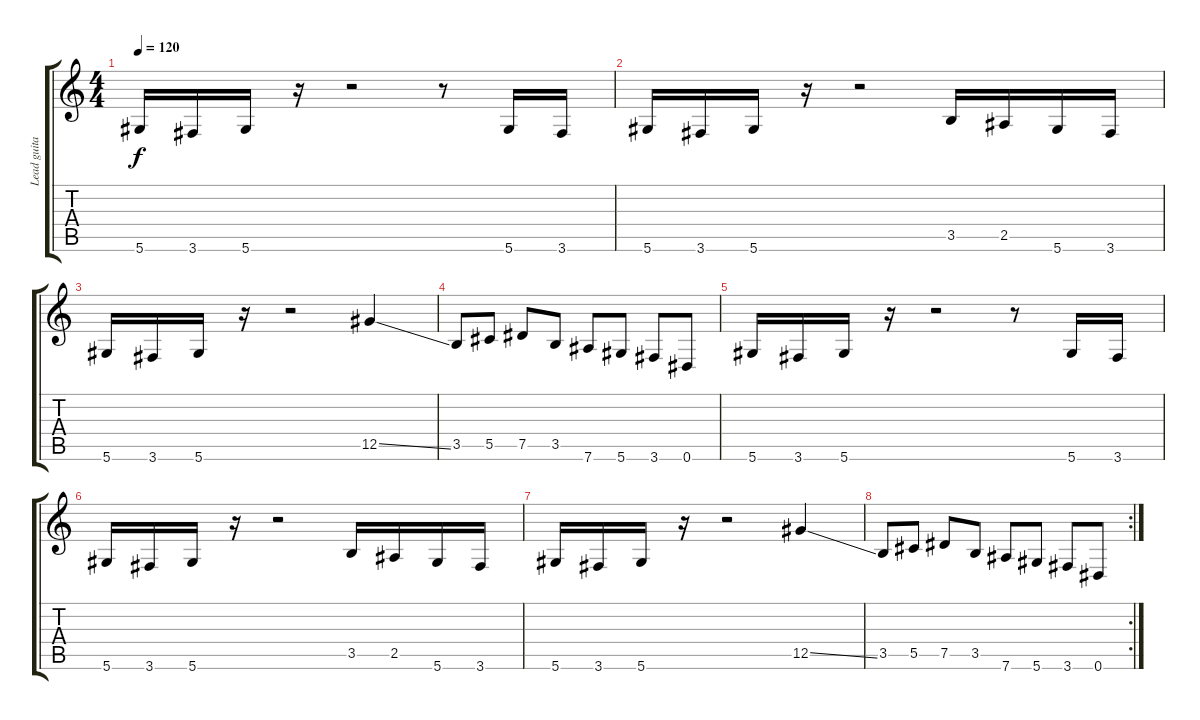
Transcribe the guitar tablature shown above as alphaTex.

\track ("Lead guitar" "Lead guita") {instrument distortionguitar}
\staff {score tabs}
\tuning (Eb4 Bb3 Gb3 Db3 Ab2 Eb2) {hide}
\ts (4 4)
\tempo 120
\clef g2
\ks c
5.6.16{dy f} 3.6.16 5.6.16 r.16 r.2 r.8 5.6.16 3.6.16 |
5.6.16 3.6.16 5.6.16 r.16 r.2 3.5.16 2.5.16 5.6.16 3.6.16 |
5.6.16 3.6.16 5.6.16 r.16 r.2 12.5{ss}.4 |
3.5.8 5.5.8 7.5.8 3.5.8 7.6.8 5.6.8 3.6.8 0.6.8 |
5.6.16 3.6.16 5.6.16 r.16 r.2 r.8 5.6.16 3.6.16 |
5.6.16 3.6.16 5.6.16 r.16 r.2 3.5.16 2.5.16 5.6.16 3.6.16 |
5.6.16 3.6.16 5.6.16 r.16 r.2 12.5{ss}.4 |
\rc 2
3.5.8 5.5.8 7.5.8 3.5.8 7.6.8 5.6.8 3.6.8 0.6.8
